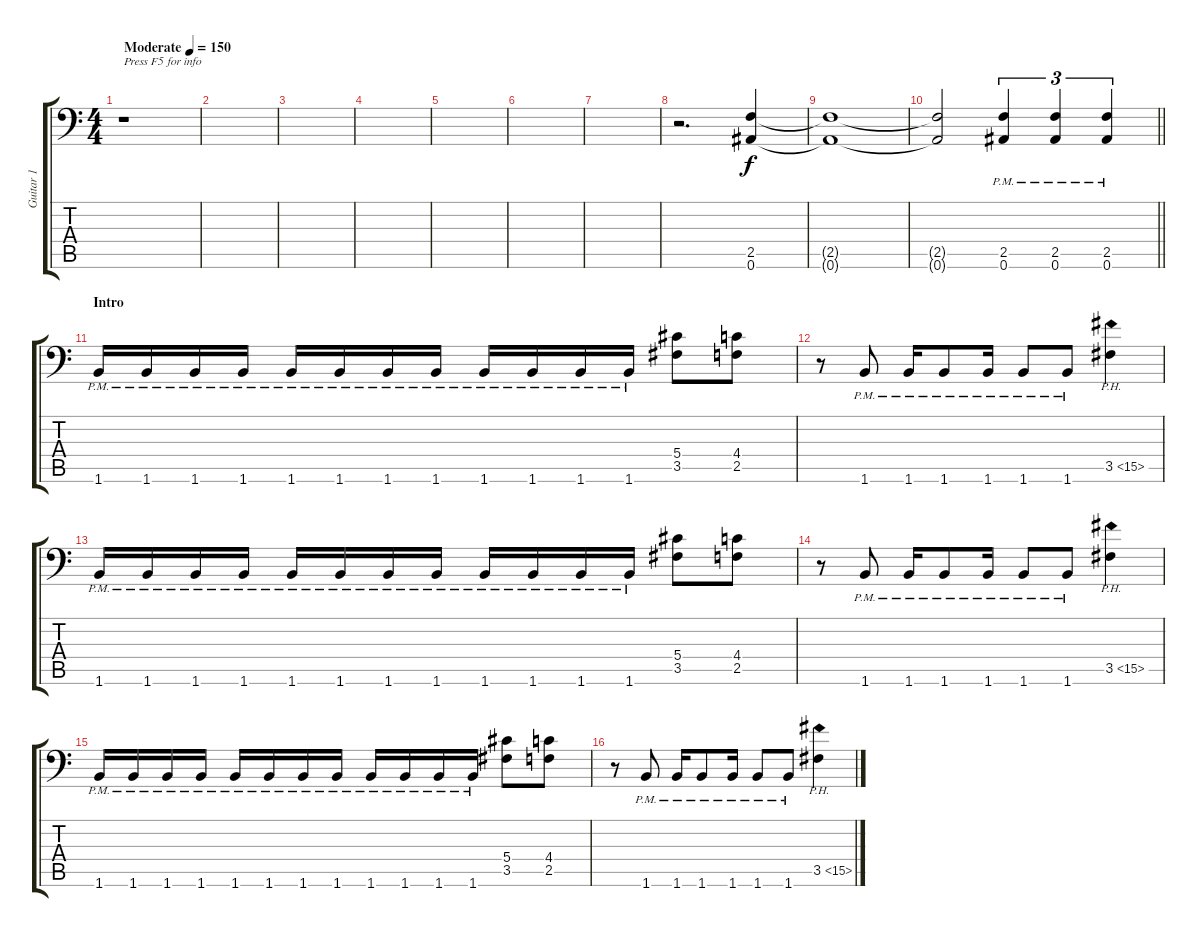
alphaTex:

\track ("Guitar 1" "Guitar 1") {instrument distortionguitar}
\staff {score tabs}
\tuning (Bb3 F3 Db3 Ab2 Eb2 Bb1) {hide}
\ts (4 4)
\tempo (150 "Moderate")
\clef f4
\ks c
r.1{txt "Press F5 for info" dy f instrument distortionguitar} |
|
|
|
|
|
|
r.2{d volume 0} (2.5 0.6).4{volume 16} |
(2.5{t} 0.6{t}).1 |
\barLineRight lightlight
(2.5{t} 0.6{t}).2 (2.5{pm} 0.6{pm}).4{tu (3 2)} (2.5{pm} 0.6{pm}).4{tu (3 2)} (2.5{pm} 0.6{pm}).4{tu (3 2)} |
\section ("" "Intro")
1.6{pm}.16 1.6{pm}.16 1.6{pm}.16 1.6{pm}.16 1.6{pm}.16 1.6{pm}.16 1.6{pm}.16 1.6{pm}.16 1.6{pm}.16 1.6{pm}.16 1.6{pm}.16 1.6{pm}.16 (5.4 3.5).8 (4.4 2.5).8 |
r.8 1.6{pm}.8 1.6{pm}.16 1.6{pm}.8 1.6{pm}.16 1.6{pm}.8 1.6{pm}.8 3.5{ph 12}.4 |
1.6{pm}.16 1.6{pm}.16 1.6{pm}.16 1.6{pm}.16 1.6{pm}.16 1.6{pm}.16 1.6{pm}.16 1.6{pm}.16 1.6{pm}.16 1.6{pm}.16 1.6{pm}.16 1.6{pm}.16 (5.4 3.5).8 (4.4 2.5).8 |
r.8 1.6{pm}.8 1.6{pm}.16 1.6{pm}.8 1.6{pm}.16 1.6{pm}.8 1.6{pm}.8 3.5{ph 12}.4 |
1.6{pm}.16 1.6{pm}.16 1.6{pm}.16 1.6{pm}.16 1.6{pm}.16 1.6{pm}.16 1.6{pm}.16 1.6{pm}.16 1.6{pm}.16 1.6{pm}.16 1.6{pm}.16 1.6{pm}.16 (5.4 3.5).8 (4.4 2.5).8 |
r.8 1.6{pm}.8 1.6{pm}.16 1.6{pm}.8 1.6{pm}.16 1.6{pm}.8 1.6{pm}.8 3.5{ph 12}.4
